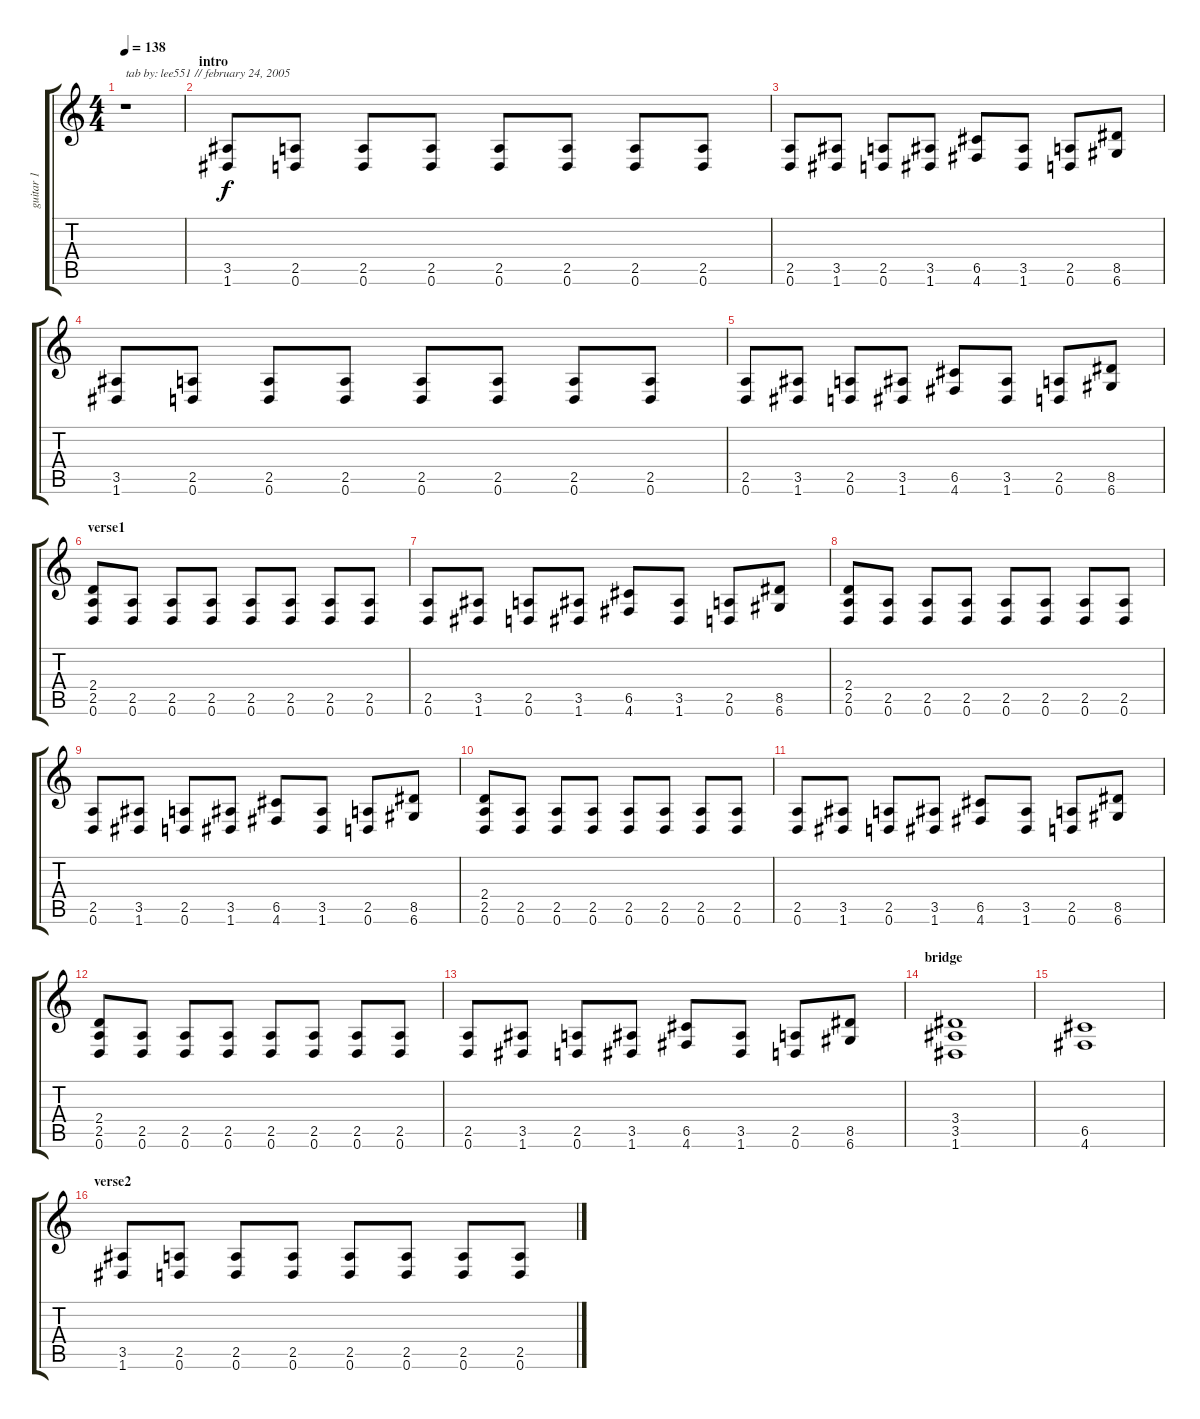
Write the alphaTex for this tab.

\track ("guitar 1" "guitar 1") {instrument distortionguitar}
\staff {score tabs}
\tuning (D4 A3 F3 C3 G2 D2) {hide}
\ts (4 4)
\tempo 138
\clef g2
\ks c
r.1{txt "tab by: lee551 // february 24, 2005" dy f instrument distortionguitar} |
\section ("" "intro")
(3.5 1.6).8 (2.5 0.6).8 (2.5 0.6).8 (2.5 0.6).8 (2.5 0.6).8 (2.5 0.6).8 (2.5 0.6).8 (2.5 0.6).8 |
(2.5 0.6).8 (3.5 1.6).8 (2.5 0.6).8 (3.5 1.6).8 (6.5 4.6).8 (3.5 1.6).8 (2.5 0.6).8 (8.5 6.6).8 |
(3.5 1.6).8 (2.5 0.6).8 (2.5 0.6).8 (2.5 0.6).8 (2.5 0.6).8 (2.5 0.6).8 (2.5 0.6).8 (2.5 0.6).8 |
(2.5 0.6).8 (3.5 1.6).8 (2.5 0.6).8 (3.5 1.6).8 (6.5 4.6).8 (3.5 1.6).8 (2.5 0.6).8 (8.5 6.6).8 |
\section ("" "verse1")
(2.4 2.5 0.6).8 (2.5 0.6).8 (2.5 0.6).8 (2.5 0.6).8 (2.5 0.6).8 (2.5 0.6).8 (2.5 0.6).8 (2.5 0.6).8 |
(2.5 0.6).8 (3.5 1.6).8 (2.5 0.6).8 (3.5 1.6).8 (6.5 4.6).8 (3.5 1.6).8 (2.5 0.6).8 (8.5 6.6).8 |
(2.4 2.5 0.6).8 (2.5 0.6).8 (2.5 0.6).8 (2.5 0.6).8 (2.5 0.6).8 (2.5 0.6).8 (2.5 0.6).8 (2.5 0.6).8 |
(2.5 0.6).8 (3.5 1.6).8 (2.5 0.6).8 (3.5 1.6).8 (6.5 4.6).8 (3.5 1.6).8 (2.5 0.6).8 (8.5 6.6).8 |
(2.4 2.5 0.6).8 (2.5 0.6).8 (2.5 0.6).8 (2.5 0.6).8 (2.5 0.6).8 (2.5 0.6).8 (2.5 0.6).8 (2.5 0.6).8 |
(2.5 0.6).8 (3.5 1.6).8 (2.5 0.6).8 (3.5 1.6).8 (6.5 4.6).8 (3.5 1.6).8 (2.5 0.6).8 (8.5 6.6).8 |
(2.4 2.5 0.6).8 (2.5 0.6).8 (2.5 0.6).8 (2.5 0.6).8 (2.5 0.6).8 (2.5 0.6).8 (2.5 0.6).8 (2.5 0.6).8 |
(2.5 0.6).8 (3.5 1.6).8 (2.5 0.6).8 (3.5 1.6).8 (6.5 4.6).8 (3.5 1.6).8 (2.5 0.6).8 (8.5 6.6).8 |
\section ("" "bridge")
(3.4 3.5 1.6).1 |
(6.5 4.6).1 |
\section ("" "verse2")
(3.5 1.6).8 (2.5 0.6).8 (2.5 0.6).8 (2.5 0.6).8 (2.5 0.6).8 (2.5 0.6).8 (2.5 0.6).8 (2.5 0.6).8
